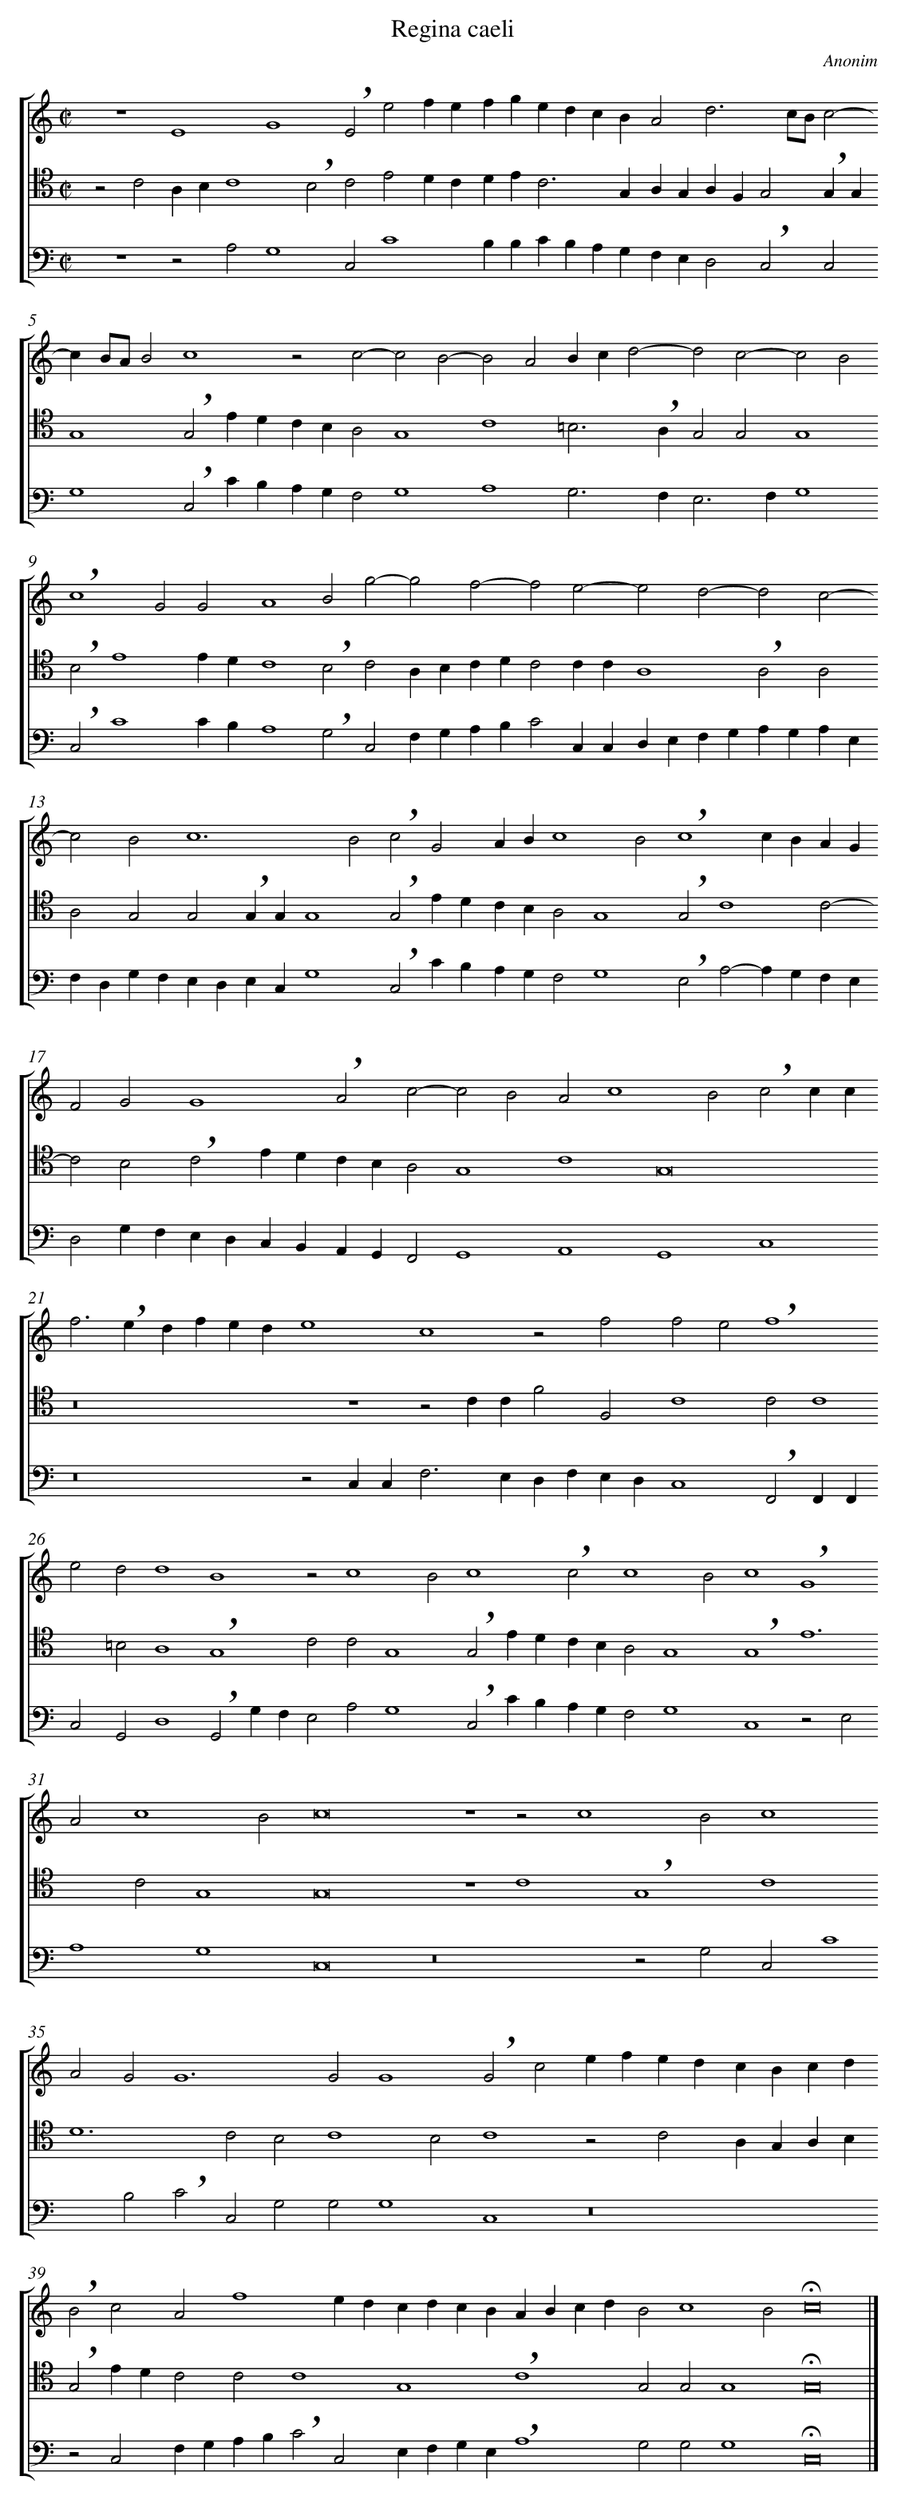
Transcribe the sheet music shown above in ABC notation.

X:1
T: Regina caeli
C: Anonim
L: 1/4
M: C|
%%staves [1 2 3 4]
V: 1
V: 2 clef=tenor
V: 3 clef=tenor
V: 4 clef=bass
K: C
[V:1] z4E4 [|]
[V:2] x8 [|]
[V:3] z2C2A,B,C4 [|]
[V:4] z4z2A,2 [|]
[V:1] G4!breath!E2e2 [|]
[V:2] x8 [|]
[V:3] !breath!B,2C2E2 [|]
[V:4] G,4C,2C4 [|]
[V:1] fefgedcB [|]
[V:2] x8 [|]
[V:3] DCDE2<C2G, [|]
[V:4] B,B,CB,A,G, [|]
[V:1] A2d3c/B/c2- [|]
[V:2] x8 [|]
[V:3] A,G,A,F,G,2!breath!G,G, [|]
[V:4] F,E,D,2!breath!C,2C,2 [|]
[V:1] cB/A/B2c4 [|]
[V:2] x8 [|]
[V:3] G,4!breath!G,2ED [|]
[V:4] G,4!breath!C,2CB, [|]
[V:1] z2c2-c2B2- [|]
[V:2] x8 [|]
[V:3] CB,A,2G,4 [|]
[V:4] A,G,F,2G,4 [|]
[V:1] B2A2Bcd2- [|]
[V:2] x8 [|]
[V:3] C4=B,3!breath!A, [|]
[V:4] A,4G,3F, [|]
[V:1] d2c2-c2B2 [|]
[V:2] x8 [|]
[V:3] G,2G,2G,4 [|]
[V:4] E,2>F,2G,4 [|]
[V:1] !breath!c4G2G2 [|]
[V:2] x8 [|]
[V:3] !breath!B,2E4ED [|]
[V:4] !breath!C,2C4CB, [|]
[V:1] A4B2g2- [|]
[V:2] x8 [|]
[V:3] C4!breath!B,2C2 [|]
[V:4] A,4!breath!G,2C,2 [|]
[V:1] g2f2-f2e2- [|]
[V:2] x8 [|]
[V:3] A,B,CDC2CC [|]
[V:4] F,G,A,B,C2C,C, [|]
[V:1] e2d2-d2c2- [|]
[V:2] x8 [|]
[V:3] A,4!breath!A,2A,2 [|]
[V:4] D,E,F,G,A,G,A,E, [|]
[V:1] c2B2c6 [|]
[V:2] x8 [|]
[V:3] A,2G,2G,2!breath!G,G, [|]
[V:4] F,D,G,F,E,D,E,C, [|]
[V:1] B2!breath!c2G2 [|]
[V:2] x8 [|]
[V:3] G,4!breath!G,2ED [|]
[V:4] G,4!breath!C,2CB, [|]
[V:1] ABc4B2 [|]
[V:2] x8 [|]
[V:3] CB,A,2G,4 [|]
[V:4] A,G,F,2G,4 [|]
[V:1] !breath!c4cBAG [|]
[V:2] x8 [|]
[V:3] !breath!G,2C4C2- [|]
[V:4] !breath!E,2A,2-A,G,F,E, [|]
[V:1] F2G2G4 [|]
[V:2] x8 [|]
[V:3] C2B,2!breath!C2ED [|]
[V:4] D,2G,F,E,D,C,B,, [|]
[V:1] !breath!A2c2-c2B2 [|]
[V:2] x8 [|]
[V:3] CB,A,2G,4 [|]
[V:4] A,,G,,F,,2G,,4 [|]
[V:1] A2c4B2 [|]
[V:2] x8 [|]
[V:3] C4G,8 [|]
[V:4] A,,4G,,4 [|]
[V:1] !breath!c2cc2<f2!breath!e [|]
[V:2] x8 [|]
[V:3] z8 [|]
[V:4] C,4z8 [|]
[V:1] dfede4 [|]
[V:2] x8 [|]
[V:3] z4 [|]
[V:4] z2C,C, [|]
[V:1] c4z2f2 [|]
[V:2] x8 [|]
[V:3] z2CCF2F,2 [|]
[V:4] F,2>E,2D,F,E,D, [|]
[V:1] f2e2!breath!f4 [|]
[V:2] x8 [|]
[V:3] C4C2C4 [|]
[V:4] C,4!breath!F,,2F,,F,, [|]
[V:1] e2d2d4 [|]
[V:2] x8 [|]
[V:3] =B,2A,4 [|]
[V:4] C,2G,,2D,4 [|]
[V:1] B4z2c4 [|]
[V:2] x8 [|]
[V:3] !breath!G,4C2C2 [|]
[V:4] !breath!G,,2G,F,E,2A,2 [|]
[V:1] B2c4 [|]
[V:2] x8 [|]
[V:3] G,4!breath!G,2ED [|]
[V:4] G,4!breath!C,2CB, [|]
[V:1] !breath!c2c4B2 [|]
[V:2] x8 [|]
[V:3] CB,A,2G,4 [|]
[V:4] A,G,F,2G,4 [|]
[V:1] c4!breath!G4 [|]
[V:2] x8 [|]
[V:3] !breath!G,4E6 [|]
[V:4] C,4z2E,2 [|]
[V:1] A2c4B2 [|]
[V:2] x8 [|]
[V:3] C2G,4 [|]
[V:4] A,4G,4 [|]
[V:1] c8 [|]
[V:2] x8 [|]
[V:3] G,8 [|]
[V:4] C,8 [|]
[V:1] z4z2c4 [|]
[V:2] x8 [|]
[V:3] z4C4 [|]
[V:4] z8 [|]
[V:1] B2c4 [|]
[V:2] x8 [|]
[V:3] !breath!G,4C4 [|]
[V:4] z2G,2C,2C4 [|]
[V:1] A2G2G6 [|]
[V:2] x8 [|]
[V:3] D6C2 [|]
[V:4] B,2!breath!C2C,2 [|]
[V:1] G2G4 [|]
[V:2] x8 [|]
[V:3] B,2C4B,2 [|]
[V:4] G,2G,2G,4 [|]
[V:1] !breath!G2c2efed [|]
[V:2] x8 [|]
[V:3] C4z2C2 [|]
[V:4] C,4z8 [|]
[V:1] cBcd!breath!B2c2 [|]
[V:2] x8 [|]
[V:3] A,G,A,B,!breath!G,2ED [|]
[V:4] z2C,2 [|]
[V:1] A2f4ed [|]
[V:2] x8 [|]
[V:3] C2C2C4 [|]
[V:4] F,G,A,B,!breath!C2C,2 [|]
[V:1] cdcBABcd [|]
[V:2] x8 [|]
[V:3] G,4!breath!C4 [|]
[V:4] E,F,G,E,!breath!A,4 [|]
[V:1] B2c4B2 [|]
[V:2] x8 [|]
[V:3] G,2G,2G,4 [|]
[V:4] G,2G,2G,4 [|]
[V:1] !fermata!c8 |]
[V:2] x8 |]
[V:3] !fermata!G,8 |]
[V:4] !fermata!C,8 |]
